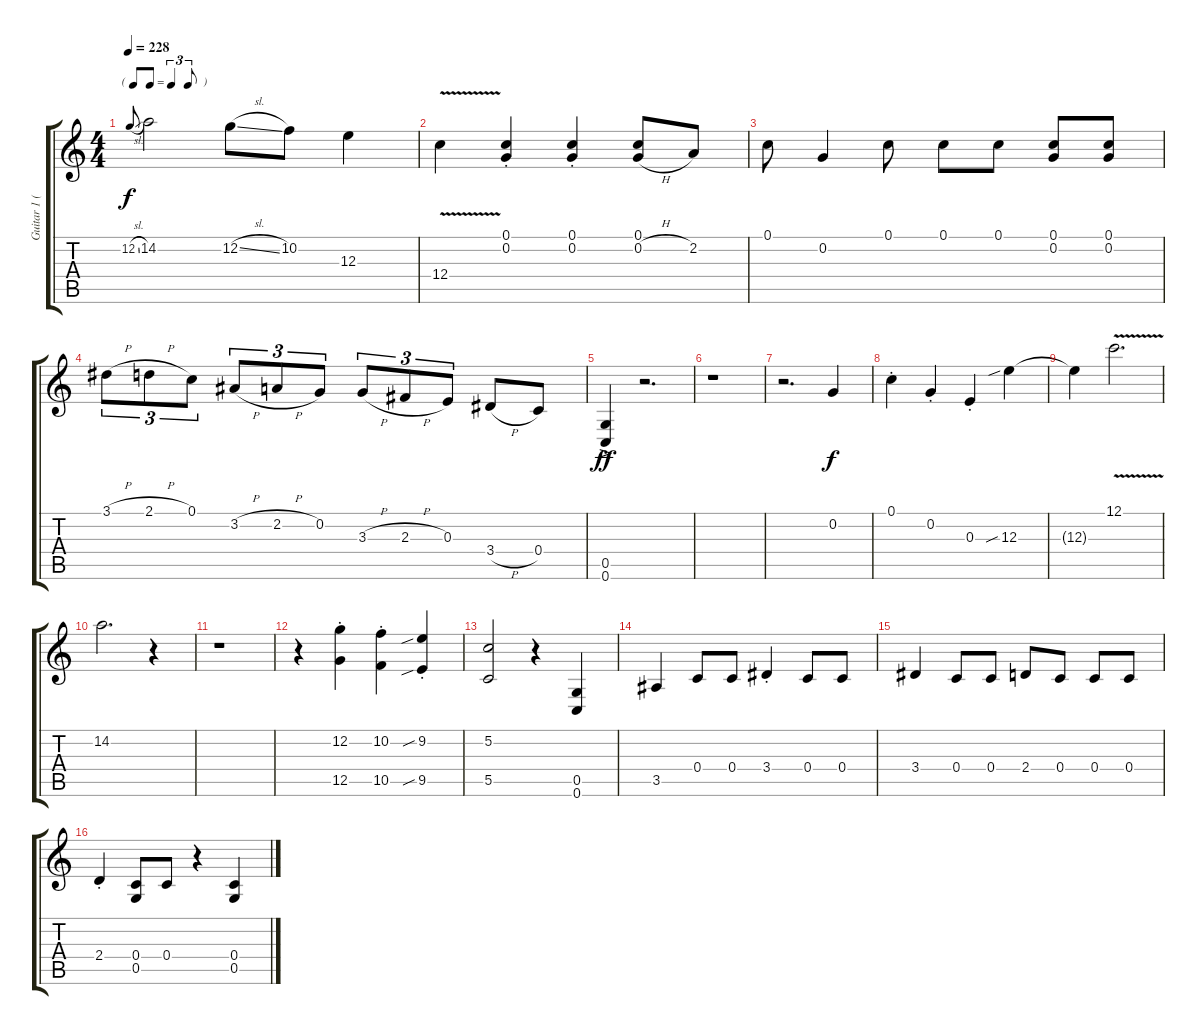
\track ("Guitar 1 (Dobro)" "Guitar 1 (") {instrument acousticguitarsteel}
\staff {score tabs}
\tuning (C4 G3 E3 C3 G2 C2) {hide}
\ts (4 4)
\tf triplet8th
\tempo 228
\clef g2
\ks c
12.2{sl}.8{gr onbeat dy f} 14.2.2 12.2{sl}.8 10.2.8 12.3.4 |
12.4{v}.4 (0.1{st} 0.2).4 (0.1{st} 0.2).4 (0.1 0.2{h}).8 2.2.8 |
0.1.8 0.2.4 0.1.8 0.1.8 0.1.8 (0.1 0.2).8 (0.1 0.2).8 |
3.1{h}.8{tu (3 2)} 2.1{h}.8{tu (3 2)} 0.1.8{tu (3 2)} 3.2{h}.8{tu (3 2)} 2.2{h}.8{tu (3 2)} 0.2.8{tu (3 2)} 3.3{h}.8{tu (3 2)} 2.3{h}.8{tu (3 2)} 0.3.8{tu (3 2)} 3.4{h}.8 0.4.8 |
(0.5{ac} 0.6).4{dy ff} r.2{d} |
r.1 |
r.2{d} 0.2.4{dy f} |
0.1{st}.4 0.2{st}.4 0.3{st}.4 12.3{sib}.4 |
12.3{t}.4 12.1{v}.2{d} |
14.2.2{d} r.4 |
r.1 |
r.4 (12.2{st} 12.5{st}).4 (10.2{st} 10.5{st}).4 (9.2{sib st} 9.5{sib st}).4 |
(5.2 5.5).2 r.4 (0.5 0.6).4 |
3.5.4 0.4.8 0.4.8 3.4{st}.4 0.4.8 0.4.8 |
3.4.4 0.4.8 0.4.8 2.4.8 0.4.8 0.4.8 0.4.8 |
2.4{st}.4 (0.4 0.5).8 0.4.8 r.4 (0.4 0.5).4
